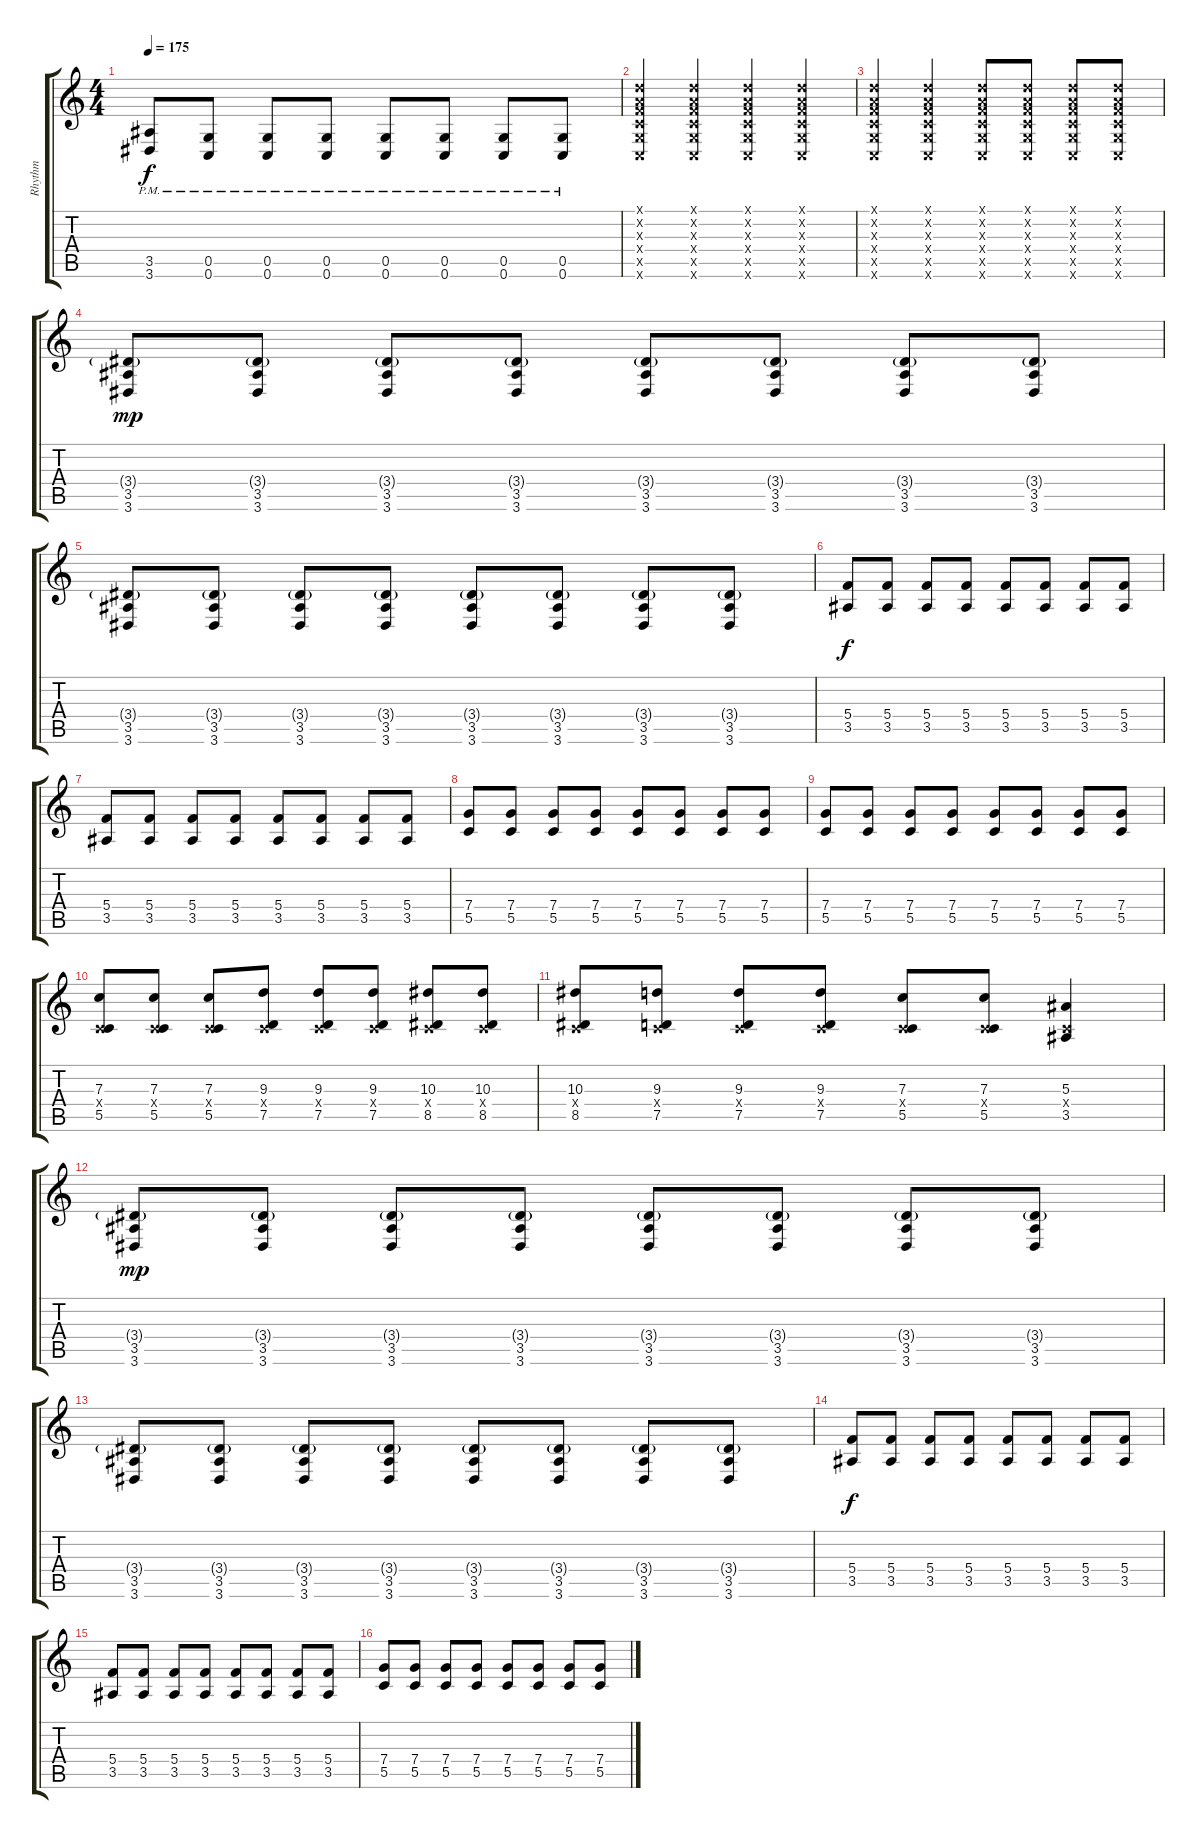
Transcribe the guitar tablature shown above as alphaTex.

\track ("Rhythm" "Rhythm") {instrument distortionguitar}
\staff {score tabs}
\tuning (D4 A3 F3 C3 G2 C2) {hide}
\ts (4 4)
\tempo 175
\clef g2
\ks c
(3.5{pm} 3.6{pm}).8{dy f} (0.5{pm} 0.6{pm}).8 (0.5{pm} 0.6{pm}).8 (0.5{pm} 0.6{pm}).8 (0.5{pm} 0.6{pm}).8 (0.5{pm} 0.6{pm}).8 (0.5{pm} 0.6{pm}).8 (0.5{pm} 0.6{pm}).8 |
(0.1{x} 0.2{x} 0.3{x} 0.4{x} 0.5{x} 0.6{x}).4 (0.1{x} 0.2{x} 0.3{x} 0.4{x} 0.5{x} 0.6{x}).4 (0.1{x} 0.2{x} 0.3{x} 0.4{x} 0.5{x} 0.6{x}).4 (0.1{x} 0.2{x} 0.3{x} 0.4{x} 0.5{x} 0.6{x}).4 |
(0.1{x} 0.2{x} 0.3{x} 0.4{x} 0.5{x} 0.6{x}).4 (0.1{x} 0.2{x} 0.3{x} 0.4{x} 0.5{x} 0.6{x}).4 (0.1{x} 0.2{x} 0.3{x} 0.4{x} 0.5{x} 0.6{x}).8 (0.1{x} 0.2{x} 0.3{x} 0.4{x} 0.5{x} 0.6{x}).8 (0.1{x} 0.2{x} 0.3{x} 0.4{x} 0.5{x} 0.6{x}).8 (0.1{x} 0.2{x} 0.3{x} 0.4{x} 0.5{x} 0.6{x}).8 |
(3.4{g} 3.5 3.6).8{dy mp} (3.4{g} 3.5 3.6).8 (3.4{g} 3.5 3.6).8 (3.4{g} 3.5 3.6).8 (3.4{g} 3.5 3.6).8 (3.4{g} 3.5 3.6).8 (3.4{g} 3.5 3.6).8 (3.4{g} 3.5 3.6).8 |
(3.4{g} 3.5 3.6).8 (3.4{g} 3.5 3.6).8 (3.4{g} 3.5 3.6).8 (3.4{g} 3.5 3.6).8 (3.4{g} 3.5 3.6).8 (3.4{g} 3.5 3.6).8 (3.4{g} 3.5 3.6).8 (3.4{g} 3.5 3.6).8 |
(5.4 3.5).8{dy f} (5.4 3.5).8 (5.4 3.5).8 (5.4 3.5).8 (5.4 3.5).8 (5.4 3.5).8 (5.4 3.5).8 (5.4 3.5).8 |
(5.4 3.5).8 (5.4 3.5).8 (5.4 3.5).8 (5.4 3.5).8 (5.4 3.5).8 (5.4 3.5).8 (5.4 3.5).8 (5.4 3.5).8 |
(7.4 5.5).8 (7.4 5.5).8 (7.4 5.5).8 (7.4 5.5).8 (7.4 5.5).8 (7.4 5.5).8 (7.4 5.5).8 (7.4 5.5).8 |
(7.4 5.5).8 (7.4 5.5).8 (7.4 5.5).8 (7.4 5.5).8 (7.4 5.5).8 (7.4 5.5).8 (7.4 5.5).8 (7.4 5.5).8 |
(7.3 0.4{x} 5.5).8 (7.3 0.4{x} 5.5).8 (7.3 0.4{x} 5.5).8 (9.3 0.4{x} 7.5).8 (9.3 0.4{x} 7.5).8 (9.3 0.4{x} 7.5).8 (10.3 0.4{x} 8.5).8 (10.3 0.4{x} 8.5).8 |
(10.3 0.4{x} 8.5).8 (9.3 0.4{x} 7.5).8 (9.3 0.4{x} 7.5).8 (9.3 0.4{x} 7.5).8 (7.3 0.4{x} 5.5).8 (7.3 0.4{x} 5.5).8 (5.3 0.4{x} 3.5).4 |
(3.4{g} 3.5 3.6).8{dy mp} (3.4{g} 3.5 3.6).8 (3.4{g} 3.5 3.6).8 (3.4{g} 3.5 3.6).8 (3.4{g} 3.5 3.6).8 (3.4{g} 3.5 3.6).8 (3.4{g} 3.5 3.6).8 (3.4{g} 3.5 3.6).8 |
(3.4{g} 3.5 3.6).8 (3.4{g} 3.5 3.6).8 (3.4{g} 3.5 3.6).8 (3.4{g} 3.5 3.6).8 (3.4{g} 3.5 3.6).8 (3.4{g} 3.5 3.6).8 (3.4{g} 3.5 3.6).8 (3.4{g} 3.5 3.6).8 |
(5.4 3.5).8{dy f} (5.4 3.5).8 (5.4 3.5).8 (5.4 3.5).8 (5.4 3.5).8 (5.4 3.5).8 (5.4 3.5).8 (5.4 3.5).8 |
(5.4 3.5).8 (5.4 3.5).8 (5.4 3.5).8 (5.4 3.5).8 (5.4 3.5).8 (5.4 3.5).8 (5.4 3.5).8 (5.4 3.5).8 |
(7.4 5.5).8 (7.4 5.5).8 (7.4 5.5).8 (7.4 5.5).8 (7.4 5.5).8 (7.4 5.5).8 (7.4 5.5).8 (7.4 5.5).8
